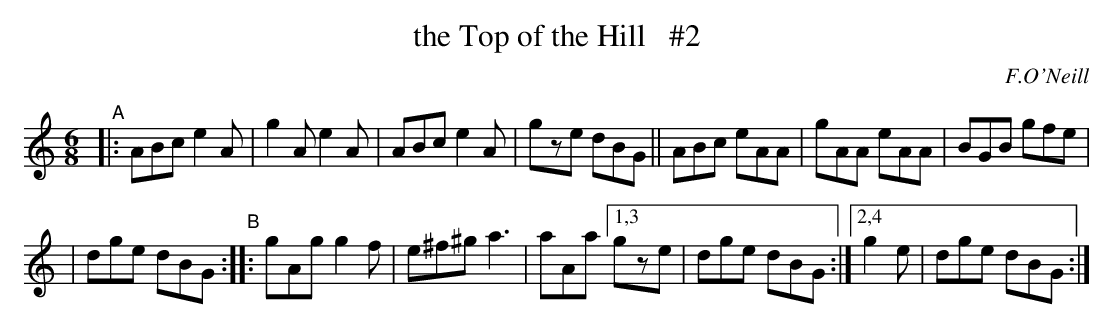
X:1
T: the Top of the Hill   #2
O: F.O'Neill
M: 6/8
L: 1/8
K: C
"^A"|: ABc e2A | g2A e2A | ABc e2A | gze dBG ||  ABc eAA | gAA eAA | BGB gfe |
| dge dBG "^B":: gAg g2f | e^f^g a3 | aAa [1,3 gze | dge dBG :|[2,4 g2e | dge dBG :|
